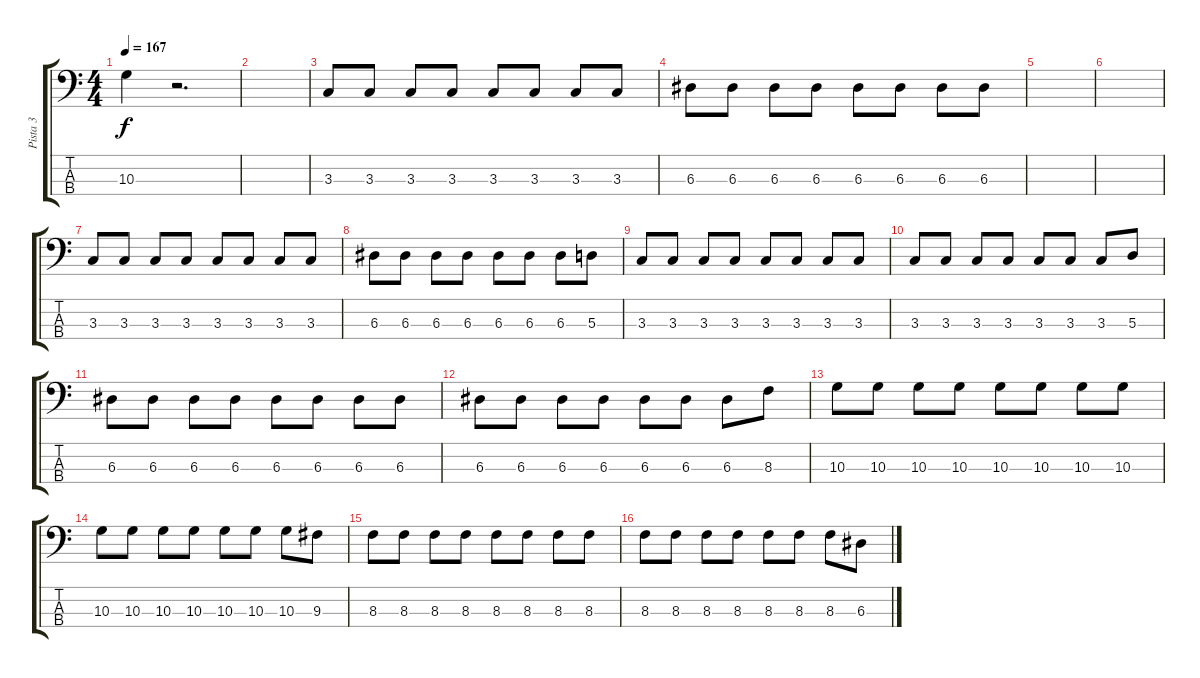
\track ("Pista 3" "Pista 3") {instrument electricbassfinger}
\staff {score tabs}
\tuning (G2 D2 A1 E1) {hide}
\ts (4 4)
\tempo 167
\clef f4
\ks c
10.3.4{dy f} r.2{d} |
|
3.3.8 3.3.8 3.3.8 3.3.8 3.3.8 3.3.8 3.3.8 3.3.8 |
6.3.8 6.3.8 6.3.8 6.3.8 6.3.8 6.3.8 6.3.8 6.3.8 |
|
|
3.3.8 3.3.8 3.3.8 3.3.8 3.3.8 3.3.8 3.3.8 3.3.8 |
6.3.8 6.3.8 6.3.8 6.3.8 6.3.8 6.3.8 6.3.8 5.3.8 |
3.3.8 3.3.8 3.3.8 3.3.8 3.3.8 3.3.8 3.3.8 3.3.8 |
3.3.8 3.3.8 3.3.8 3.3.8 3.3.8 3.3.8 3.3.8 5.3.8 |
6.3.8 6.3.8 6.3.8 6.3.8 6.3.8 6.3.8 6.3.8 6.3.8 |
6.3.8 6.3.8 6.3.8 6.3.8 6.3.8 6.3.8 6.3.8 8.3.8 |
10.3.8 10.3.8 10.3.8 10.3.8 10.3.8 10.3.8 10.3.8 10.3.8 |
10.3.8 10.3.8 10.3.8 10.3.8 10.3.8 10.3.8 10.3.8 9.3.8 |
8.3.8 8.3.8 8.3.8 8.3.8 8.3.8 8.3.8 8.3.8 8.3.8 |
8.3.8 8.3.8 8.3.8 8.3.8 8.3.8 8.3.8 8.3.8 6.3.8
